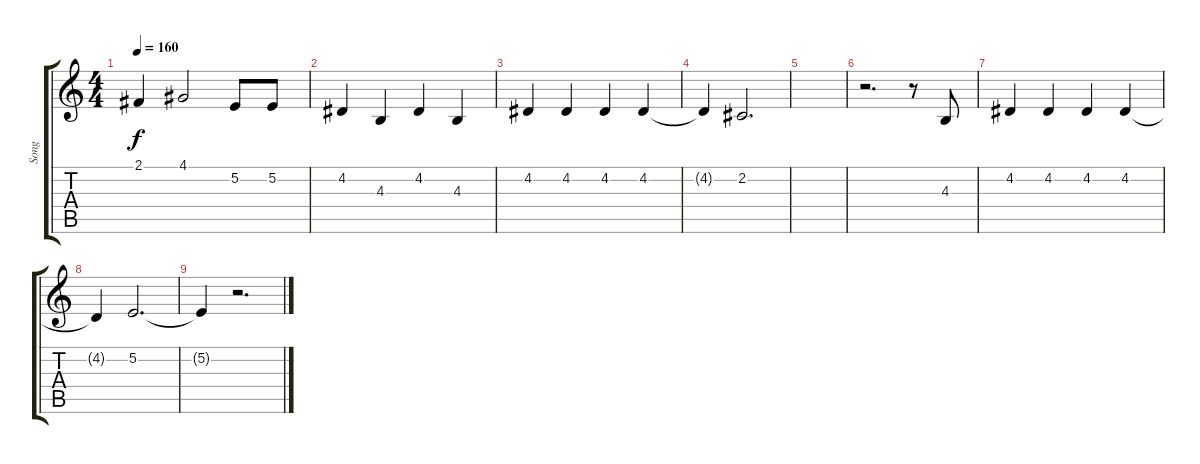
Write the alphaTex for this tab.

\track ("Song" "Song") {instrument viola}
\staff {score tabs}
\tuning (E4 B3 G3 D3 A2 E2) {hide}
\ts (4 4)
\tempo 160
\clef g2
\ks c
2.1{t}.4{dy f} 4.1.2 5.2.8 5.2.8 |
4.2.4 4.3.4 4.2.4 4.3.4 |
4.2.4 4.2.4 4.2.4 4.2.4 |
4.2{t}.4 2.2.2{d} |
|
r.2{d volume 16} r.8 4.3.8 |
4.2.4 4.2.4 4.2.4 4.2.4 |
4.2{t}.4 5.2.2{d} |
5.2{t}.4 r.2{d}
